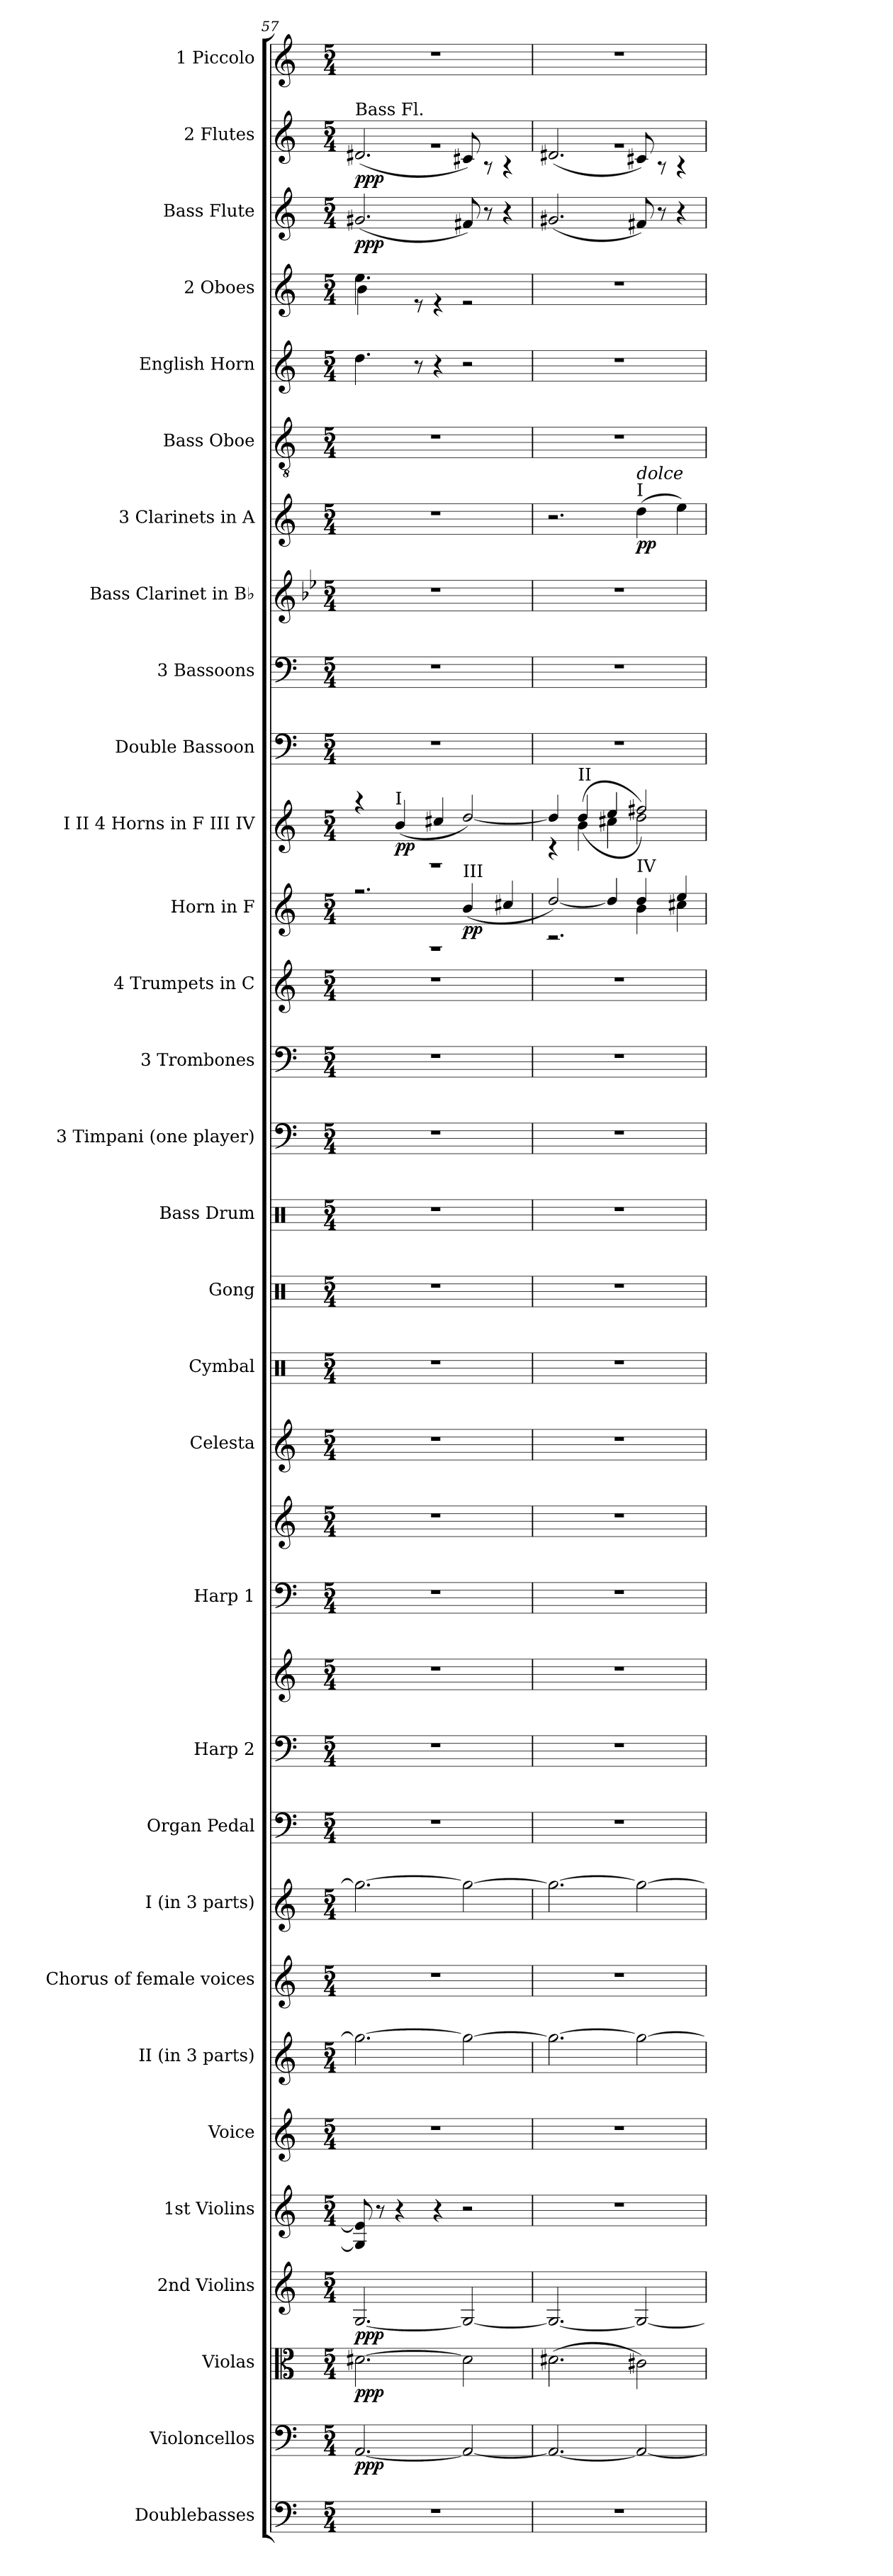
**kern	**kern	**dynam	**kern	**dynam	**kern	**dynam	**kern	**kern	**kern	**kern	**kern	**kern	**kern	**kern	**kern	**kern	**kern	**kern	**kern	**kern	**kern	**kern	**kern	**kern	**dynam	**kern	**dynam	**kern	**kern	**kern	**kern	**dynam	**kern	**kern	**kern	**kern	**dynam	**kern	**dynam	**kern
*part31	*part30	*part30	*part29	*part29	*part28	*part28	*part27	*part26	*part25	*part24	*part23	*part22	*part21	*part21	*part20	*part20	*part19	*part18	*part17	*part16	*part15	*part14	*part13	*part12	*part12	*part11	*part11	*part10	*part9	*part8	*part7	*part7	*part6	*part5	*part4	*part3	*part3	*part2	*part2	*part1
*staff33	*staff32	*staff32	*staff31	*staff31	*staff30	*staff30	*staff29	*staff28	*staff27	*staff26	*staff25	*staff24	*staff23	*staff22	*staff21	*staff20	*staff19	*staff18	*staff17	*staff16	*staff15	*staff14	*staff13	*staff12	*staff12	*staff11	*staff11	*staff10	*staff9	*staff8	*staff7	*staff7	*staff6	*staff5	*staff4	*staff3	*staff3	*staff2	*staff2	*staff1
*I"Doublebasses	*I"Violoncellos	*	*I"Violas	*	*I"2nd Violins	*	*I"1st Violins	*I"Voice	*I"II (in 3 parts)	*I"Chorus of female voices	*I"I (in 3 parts)	*I"Organ Pedal	*I"Harp 2	*	*I"Harp 1	*	*I"Celesta	*I"Cymbal	*I"Gong	*I"Bass Drum	*I"3 Timpani (one player)	*I"3 Trombones	*I"4 Trumpets in C	*I"Horn in F	*	*I"I  II 4 Horns in F                 III  IV	*	*I"Double Bassoon	*I"3 Bassoons	*I"Bass Clarinet in B♭	*I"3 Clarinets in A	*	*I"Bass Oboe	*I"English Horn	*I"2 Oboes	*I"Bass Flute	*	*I"2 Flutes	*	*I"1 Piccolo
*I'Db.	*I'Vc.	*	*I'Vas.	*	*	*	*I'Vns.	*	*	*I'Ch	*	*I'Org. Ped.	*	*	*	*	*I'Cel.	*I'Cym.	*I'Go.	*I'B. Dr.	*I'Timp.	*I'Trb.	*I'Trp.	*I'Hn	*	*I'Hrn.	*	*I'Dbn.	*I'Bn.	*I'Bcl.	*I'Cl.	*	*I'Bass Ob.	*I'E. H.	*I'Ob.	*I'Bass Fl.	*	*I'Fl.	*	*I'Picc.
*clefF4	*clefF4	*	*clefC3	*	*clefG2	*	*clefG2	*clefG2	*clefG2	*clefG2	*clefG2	*clefF4	*clefF4	*clefG2	*clefF4	*clefG2	*clefG2	*clefX	*clefX	*clefX	*clefF4	*clefF4	*clefG2	*clefG2	*	*clefG2	*	*clefF4	*clefF4	*clefG2	*clefG2	*	*clefGv2	*clefG2	*clefG2	*clefG2	*	*clefG2	*	*clefG2
*ITrd7c12	*	*	*	*	*	*	*	*	*	*	*	*	*	*	*	*	*ITrd-7c-12	*	*	*	*	*	*	*ITrd4c7	*	*ITrd4c7	*	*ITrd7c12	*	*ITrd8c14	*ITrd2c3	*	*	*ITrd4c7	*	*ITrd3c5	*	*	*	*ITrd-7c-12
*k[]	*k[]	*	*k[]	*	*k[]	*	*k[]	*k[]	*k[]	*k[]	*k[]	*k[]	*k[]	*k[]	*k[]	*k[]	*k[]	*k[]	*k[]	*k[]	*k[]	*k[]	*k[]	*k[b-]	*	*k[b-]	*	*k[]	*k[]	*k[b-e-]	*k[f#c#g#]	*	*k[]	*k[b-]	*k[]	*k[f#]	*	*k[]	*	*k[]
*M5/4	*M5/4	*	*M5/4	*	*M5/4	*	*M5/4	*M5/4	*M5/4	*M5/4	*M5/4	*M5/4	*M5/4	*M5/4	*M5/4	*M5/4	*M5/4	*M5/4	*M5/4	*M5/4	*M5/4	*M5/4	*M5/4	*M5/4	*	*M5/4	*	*M5/4	*M5/4	*M5/4	*M5/4	*	*M5/4	*M5/4	*M5/4	*M5/4	*	*M5/4	*	*M5/4
*MM98	*MM98	*	*MM98	*	*MM98	*	*MM98	*MM98	*MM98	*MM98	*MM98	*MM98	*MM98	*MM98	*MM98	*MM98	*MM98	*MM98	*MM98	*MM98	*MM98	*MM98	*MM98	*MM98	*	*MM98	*	*MM98	*MM98	*MM98	*MM98	*	*MM98	*MM98	*MM98	*MM98	*	*MM98	*	*MM98
=57	=57	=57	=57	=57	=57	=57	=57	=57	=57	=57	=57	=57	=57	=57	=57	=57	=57	=57	=57	=57	=57	=57	=57	=57	=57	=57	=57	=57	=57	=57	=57	=57	=57	=57	=57	=57	=57	=57	=57	=57
*	*	*	*	*	*	*	*	*	*	*	*	*	*	*	*	*	*	*	*	*	*	*	*	*^	*	*^	*	*	*	*	*	*	*	*	*^	*	*	*^	*	*
!	!	!	!	!	!	!	!	!	!	!	!	!	!	!	!	!	!	!	!	!	!	!	!	!	!	!	!	!	!	!	!	!	!	!	!	!	!	!	!	!	!LO:TX:a:t=Bass Fl.	!	!	!
!	!	!LO:DY:b	!	!LO:DY:b	!	!LO:DY:b	!	!	!	!	!	!	!	!	!	!	!	!	!	!	!	!	!	!	!	!	!	!	!	!	!	!	!	!	!	!	!	!	!	!LO:DY:b	!	!	!LO:DY:b	!
4%5r	[2.AA/	ppp	[2.d#X\	ppp	[2.G/	ppp	8G/] 8e/]	4%5r	2.gg\_	4%5r	2.gg\_	4%5r	4%5r	4%5r	4%5r	4%5r	4%5r	4%5r	4%5r	4%5r	4%5r	4%5r	4%5r	4%5rF	2.rff	.	4%5rF	4raa	.	4%5r	4%5r	4%5r	4%5r	.	4%5r	4.g\	4.ee\	4b\	(2.d#X/	ppp	4%5rg	(2.d#X!/	ppp	4%5r
.	.	.	.	.	.	.	8r	.	.	.	.	.	.	.	.	.	.	.	.	.	.	.	.	.	.	.	.	.	.	.	.	.	.	.	.	.	.	.	.	.	.	.	.	.
!	!	!	!	!	!	!	!	!	!	!	!	!	!	!	!	!	!	!	!	!	!	!	!	!	!	!	!	!LO:TX:a:t=I	!	!	!	!	!	!	!	!	!	!	!	!	!	!	!	!
!	!	!	!	!	!	!	!	!	!	!	!	!	!	!	!	!	!	!	!	!	!	!	!	!	!	!	!	!	!LO:DY:b	!	!	!	!	!	!	!	!	!	!	!	!	!	!	!
.	.	.	.	.	.	.	4r	.	.	.	.	.	.	.	.	.	.	.	.	.	.	.	.	.	.	.	.	(4e/	pp	.	.	.	.	.	.	.	.	1ryy	.	.	.	.	.	.
.	.	.	.	.	.	.	.	.	.	.	.	.	.	.	.	.	.	.	.	.	.	.	.	.	.	.	.	.	.	.	.	.	.	.	.	8r	8re	.	.	.	.	.	.	.
.	.	.	.	.	.	.	4r	.	.	.	.	.	.	.	.	.	.	.	.	.	.	.	.	.	.	.	.	4f#X/	.	.	.	.	.	.	.	4r	4re	.	.	.	.	.	.	.
!	!	!	!	!	!	!	!	!	!	!	!	!	!	!	!	!	!	!	!	!	!	!	!	!	!LO:TX:a:t=III	!	!	!	!	!	!	!	!	!	!	!	!	!	!	!	!	!	!	!
!	!	!	!	!	!	!	!	!	!	!	!	!	!	!	!	!	!	!	!	!	!	!	!	!	!	!LO:DY:b	!	!	!	!	!	!	!	!	!	!	!	!	!	!	!	!	!	!
.	2AA/_	.	2d#\]	.	2G/_	.	2r	.	2gg\_	.	2gg\_	.	.	.	.	.	.	.	.	.	.	.	.	.	(4e/	pp	.	[2g/)	.	.	.	.	.	.	.	2r	2re	.	8c#X/)	.	.	8c#X!/)	.	.
.	.	.	.	.	.	.	.	.	.	.	.	.	.	.	.	.	.	.	.	.	.	.	.	.	.	.	.	.	.	.	.	.	.	.	.	.	.	.	8r	.	.	8r	.	.
.	.	.	.	.	.	.	.	.	.	.	.	.	.	.	.	.	.	.	.	.	.	.	.	.	4f#X/	.	.	.	.	.	.	.	.	.	.	.	.	.	4r	.	.	4r	.	.
*	*	*	*	*	*	*	*	*	*	*	*	*	*	*	*	*	*	*	*	*	*	*	*	*	*	*	*	*	*	*	*	*	*	*	*	*	*v	*v	*	*	*	*	*	*
!!LO:PB:g=z
=58	=58	=58	=58	=58	=58	=58	=58	=58	=58	=58	=58	=58	=58	=58	=58	=58	=58	=58	=58	=58	=58	=58	=58	=58	=58	=58	=58	=58	=58	=58	=58	=58	=58	=58	=58	=58	=58	=58	=58	=58	=58	=58	=58
4%5r	2.AA/_	.	(2.d#X\	.	2.G/_	.	4%5r	4%5r	2.gg\_	4%5r	2.gg\_	4%5r	4%5r	4%5r	4%5r	4%5r	4%5r	4%5r	4%5r	4%5r	4%5r	4%5r	4%5r	2.rA	[2g/)	.	4rc	4g/]	.	4%5r	4%5r	4%5r	2.r	.	4%5r	4%5r	4%5r	(2.d#X/	.	4%5rg	(2.d#X!/	.	4%5r
!	!	!	!	!	!	!	!	!	!	!	!	!	!	!	!	!	!	!	!	!	!	!	!	!	!	!	!LO:TX:a:t=II	!	!	!	!	!	!	!	!	!	!	!	!	!	!	!	!
.	.	.	.	.	.	.	.	.	.	.	.	.	.	.	.	.	.	.	.	.	.	.	.	.	.	.	(4e\	(4g/	.	.	.	.	.	.	.	.	.	.	.	.	.	.	.
.	.	.	.	.	.	.	.	.	.	.	.	.	.	.	.	.	.	.	.	.	.	.	.	.	4g/]	.	4f#X\	4a/	.	.	.	.	.	.	.	.	.	.	.	.	.	.	.
!	!	!	!	!	!	!	!	!	!	!	!	!	!	!	!	!	!	!	!	!	!	!	!	!	!	!	!	!	!	!	!	!	!LO:TX:a:t=I	!	!	!	!	!	!	!	!	!	!
!	!	!	!	!	!	!	!	!	!	!	!	!	!	!	!	!	!	!	!	!	!	!	!	!	!	!	!	!	!	!	!	!	!LO:TX:a:i:t=dolce	!	!	!	!	!	!	!	!	!	!
!	!	!	!	!	!	!	!	!	!	!	!	!	!	!	!	!	!	!	!	!	!	!	!	!LO:TX:a:t=IV	!	!	!	!	!	!	!	!	!	!	!	!	!	!	!	!	!	!	!
!	!	!	!	!	!	!	!	!	!	!	!	!	!	!	!	!	!	!	!	!	!	!	!	!	!	!	!	!	!	!	!	!	!	!LO:DY:b	!	!	!	!	!	!	!	!	!
.	2AA/_	.	2c#X\)	.	2G/_	.	.	.	2gg\_	.	2gg\_	.	.	.	.	.	.	.	.	.	.	.	.	4e\	4g/	.	2g\)	2bn/)	.	.	.	.	(4b\	pp	.	.	.	8c#X/)	.	.	8c#X!/)	.	.
.	.	.	.	.	.	.	.	.	.	.	.	.	.	.	.	.	.	.	.	.	.	.	.	.	.	.	.	.	.	.	.	.	.	.	.	.	.	8r	.	.	8r	.	.
.	.	.	.	.	.	.	.	.	.	.	.	.	.	.	.	.	.	.	.	.	.	.	.	4f#X\	4a/	.	.	.	.	.	.	.	4cc#\)	.	.	.	.	4r	.	.	4r	.	.
*	*	*	*	*	*	*	*	*	*	*	*	*	*	*	*	*	*	*	*	*	*	*	*	*v	*v	*	*	*	*	*	*	*	*	*	*	*	*	*	*	*v	*v	*	*
*	*	*	*	*	*	*	*	*	*	*	*	*	*	*	*	*	*	*	*	*	*	*	*	*	*	*v	*v	*	*	*	*	*	*	*	*	*	*	*	*	*	*
=	=	=	=	=	=	=	=	=	=	=	=	=	=	=	=	=	=	=	=	=	=	=	=	=	=	=	=	=	=	=	=	=	=	=	=	=	=	=	=	=
*-	*-	*-	*-	*-	*-	*-	*-	*-	*-	*-	*-	*-	*-	*-	*-	*-	*-	*-	*-	*-	*-	*-	*-	*-	*-	*-	*-	*-	*-	*-	*-	*-	*-	*-	*-	*-	*-	*-	*-	*-
